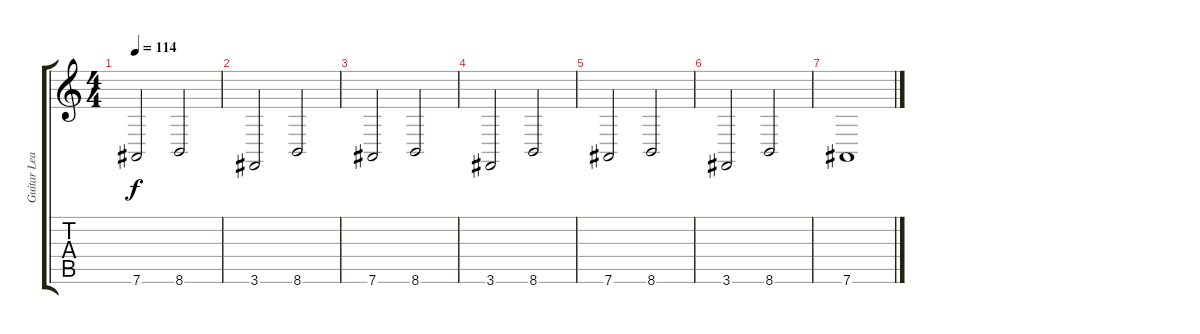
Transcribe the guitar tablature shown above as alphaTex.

\track ("Guitar Lead" "Guitar Lea") {instrument cello}
\staff {score tabs}
\tuning (Eb4 Bb3 Gb3 Db3 Ab2 Eb2) {hide}
\ts (4 4)
\tempo 114
\clef g2
\ks c
7.6.2{dy f} 8.6.2 |
3.6.2 8.6.2 |
7.6.2 8.6.2 |
3.6.2 8.6.2 |
7.6.2 8.6.2 |
3.6.2 8.6.2 |
7.6.1{volume 0}
